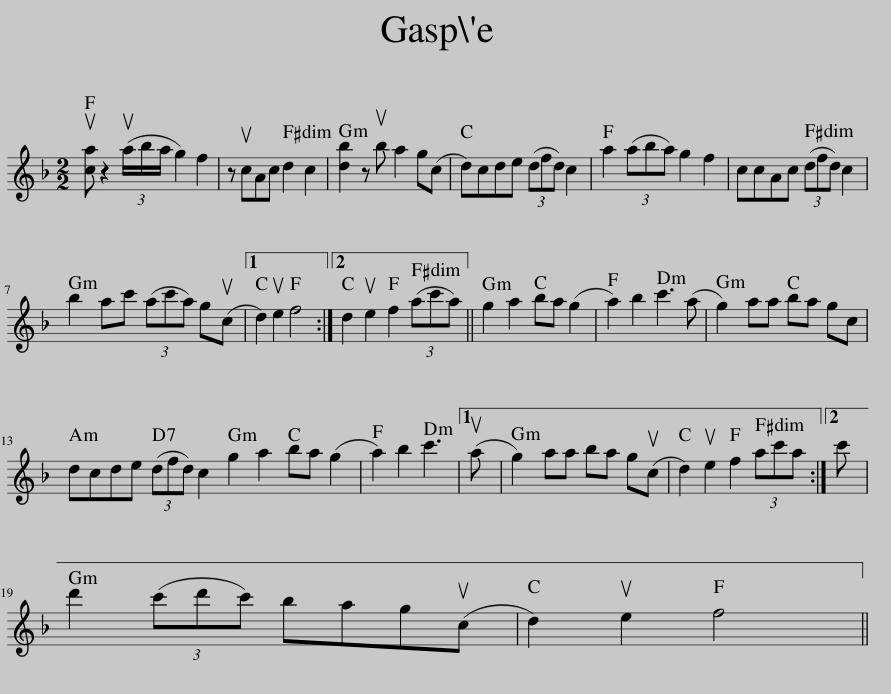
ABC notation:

X:1
L:1/8
M:2/2
I:linebreak $
K:F
V:1 treble
V:1
 u[ca] z2 (3(ua/b/a/ g2) f2 | z ucAc d2 c2 | [db]2 z ub a2 g(c | d)cde (3(dfd) c2 | a2 (3(aba) g2 f2 | %5
 ccAc (3(dfd) c2 |$ b2 ac' (3(ac'a) g(uc |1 d2) ue2 f4 :|2 d2 ue2 f2 (3(ac'a) || g2 a2 ba (g2 | %10
 a2) b2 c'3 (a | g2) aa ba gc |$ dcde (3(dfd) c2 g2 a2 ba (g2 | a2) b2 c'3 |1 (ua | %15
 g2) aa ba g(uc | d2) ue2 f2 (3ac'a :|2 c' |$ d'2 (3(c'd'c') bag(uc | d2) ue2 f4 || %20
